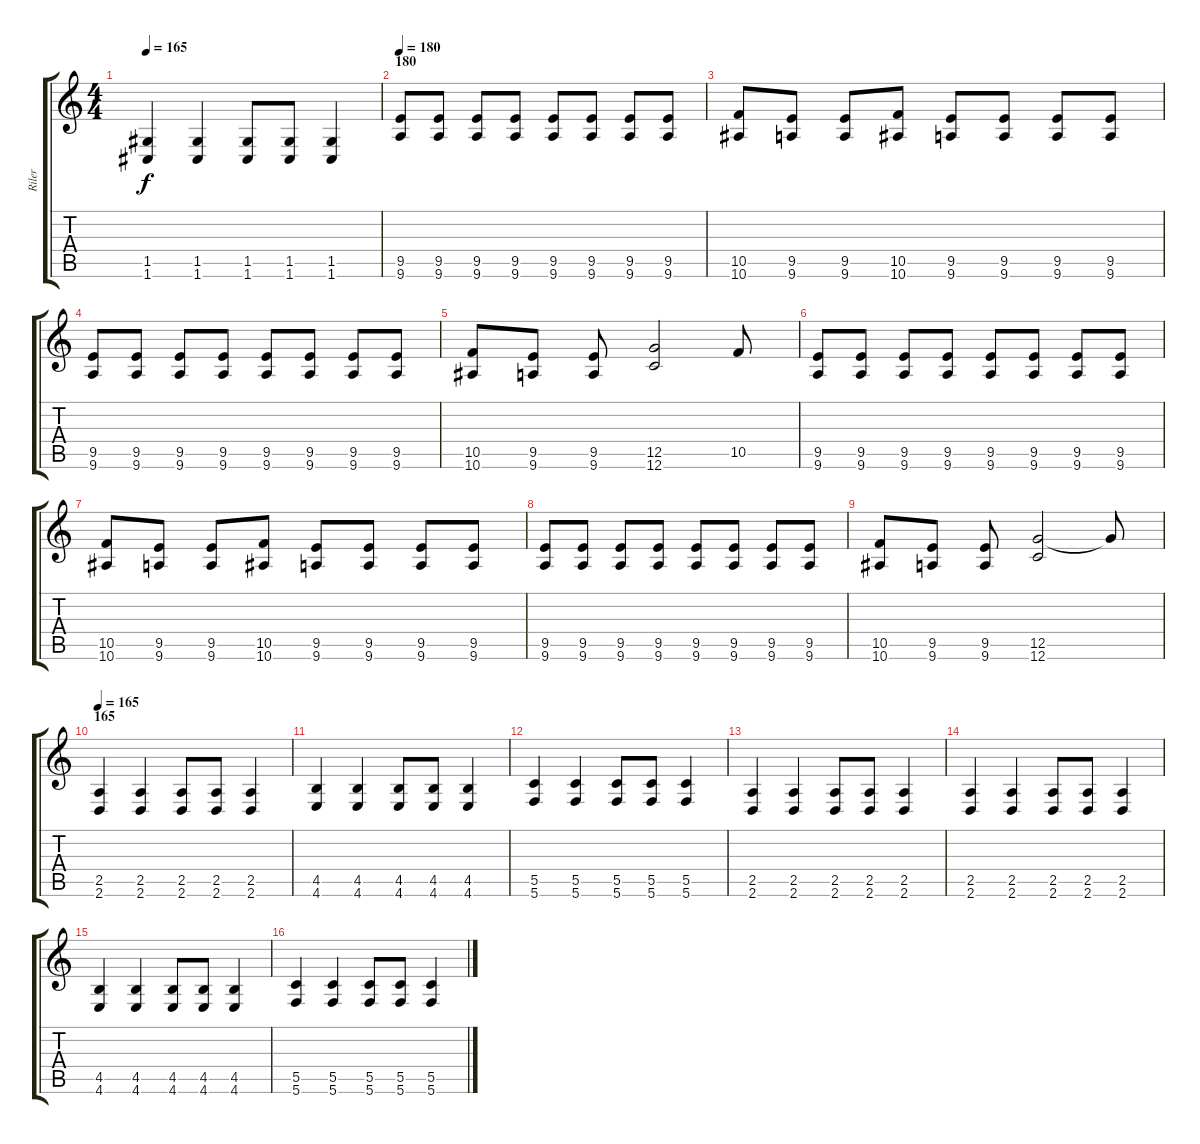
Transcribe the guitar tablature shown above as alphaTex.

\track ("Riler" "Riler") {instrument distortionguitar}
\staff {score tabs}
\tuning (D4 A3 F3 C3 G2 C2) {hide}
\ts (4 4)
\tempo 165
\clef g2
\ks c
(1.5 1.6).4{dy f} (1.5 1.6).4 (1.5 1.6).8 (1.5 1.6).8 (1.5 1.6).4 |
\section ("" "180")
\tempo 180
(9.5 9.6).8 (9.5 9.6).8 (9.5 9.6).8 (9.5 9.6).8 (9.5 9.6).8 (9.5 9.6).8 (9.5 9.6).8 (9.5 9.6).8 |
(10.5 10.6).8 (9.5 9.6).8 (9.5 9.6).8 (10.5 10.6).8 (9.5 9.6).8 (9.5 9.6).8 (9.5 9.6).8 (9.5 9.6).8 |
(9.5 9.6).8 (9.5 9.6).8 (9.5 9.6).8 (9.5 9.6).8 (9.5 9.6).8 (9.5 9.6).8 (9.5 9.6).8 (9.5 9.6).8 |
(10.5 10.6).8 (9.5 9.6).8 (9.5 9.6).8 (12.5 12.6).2 10.5.8 |
(9.5 9.6).8 (9.5 9.6).8 (9.5 9.6).8 (9.5 9.6).8 (9.5 9.6).8 (9.5 9.6).8 (9.5 9.6).8 (9.5 9.6).8 |
(10.5 10.6).8 (9.5 9.6).8 (9.5 9.6).8 (10.5 10.6).8 (9.5 9.6).8 (9.5 9.6).8 (9.5 9.6).8 (9.5 9.6).8 |
(9.5 9.6).8 (9.5 9.6).8 (9.5 9.6).8 (9.5 9.6).8 (9.5 9.6).8 (9.5 9.6).8 (9.5 9.6).8 (9.5 9.6).8 |
(10.5 10.6).8 (9.5 9.6).8 (9.5 9.6).8 (12.5 12.6).2 12.5{t}.8 |
\section ("" "165")
\tempo 165
(2.5 2.6).4 (2.5 2.6).4 (2.5 2.6).8 (2.5 2.6).8 (2.5 2.6).4 |
(4.5 4.6).4 (4.5 4.6).4 (4.5 4.6).8 (4.5 4.6).8 (4.5 4.6).4 |
(5.5 5.6).4 (5.5 5.6).4 (5.5 5.6).8 (5.5 5.6).8 (5.5 5.6).4 |
(2.5 2.6).4 (2.5 2.6).4 (2.5 2.6).8 (2.5 2.6).8 (2.5 2.6).4 |
(2.5 2.6).4 (2.5 2.6).4 (2.5 2.6).8 (2.5 2.6).8 (2.5 2.6).4 |
(4.5 4.6).4 (4.5 4.6).4 (4.5 4.6).8 (4.5 4.6).8 (4.5 4.6).4 |
(5.5 5.6).4 (5.5 5.6).4 (5.5 5.6).8 (5.5 5.6).8 (5.5 5.6).4
